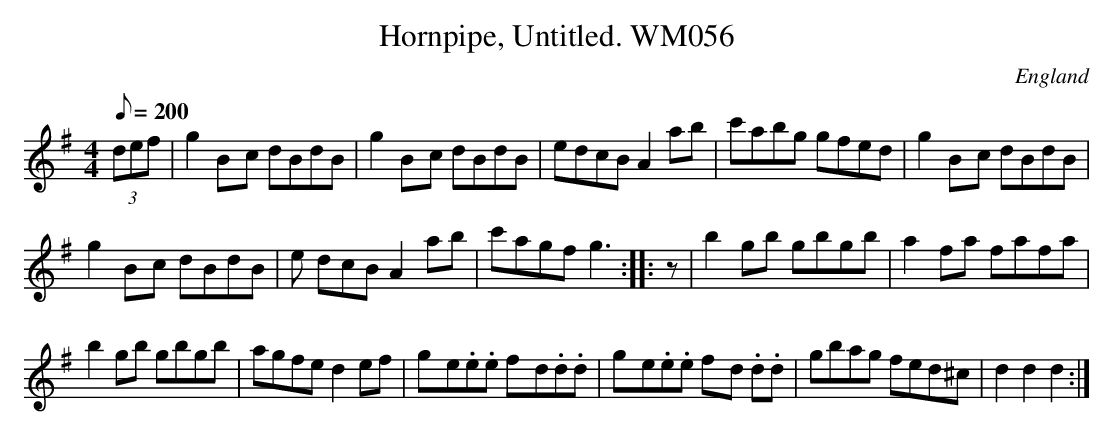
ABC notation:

X:1
T:Hornpipe, Untitled. WM056
M:4/4
L:1/8
Q:200
O:England
K:G
(3def|g2B-c dBdB|g2B-c dBdB|edcBA2ab|c'abg gfed|g2B-c dBdB|!g2B-c dBdB|e
dcBA2ab|c'agfg3:|
|:z|b2gb gbgb|a2fa fafa|!b2gb gbgb|agfed2ef|g-e.e.e f-d.d.d|g-e.e.e f-d.
d.d|gbag fed^c|d2d2d2:|]
